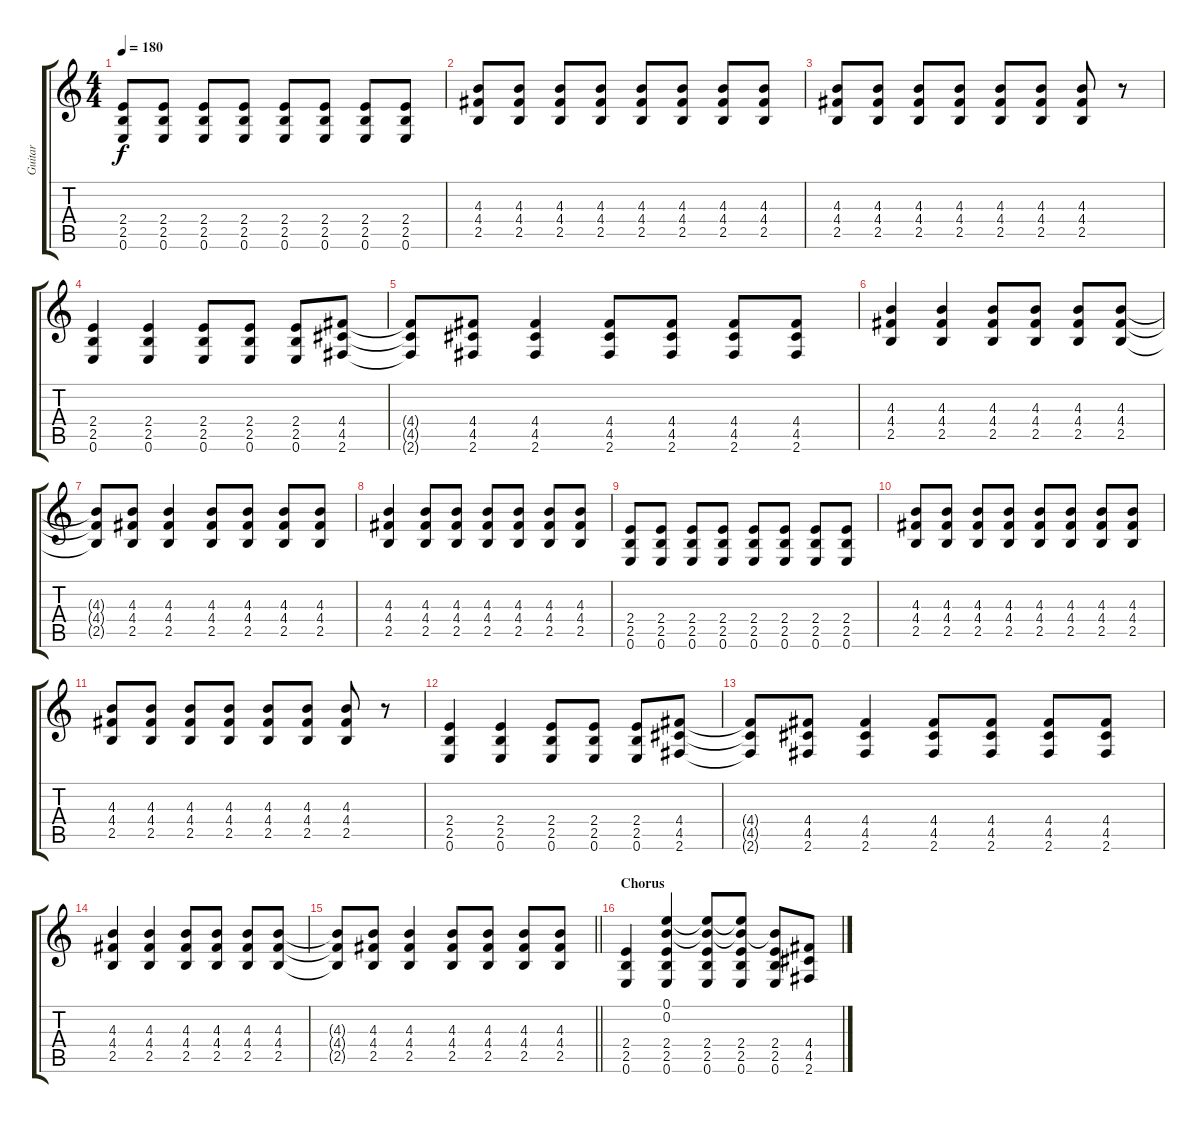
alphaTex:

\track ("Guitar" "Guitar") {instrument distortionguitar}
\staff {score tabs}
\tuning (E4 B3 G3 D3 A2 E2) {hide}
\ts (4 4)
\tempo 180
\clef g2
\ks c
(2.4 2.5 0.6).8{dy f} (2.4 2.5 0.6).8 (2.4 2.5 0.6).8 (2.4 2.5 0.6).8 (2.4 2.5 0.6).8 (2.4 2.5 0.6).8 (2.4 2.5 0.6).8 (2.4 2.5 0.6).8 |
(4.3 4.4 2.5).8 (4.3 4.4 2.5).8 (4.3 4.4 2.5).8 (4.3 4.4 2.5).8 (4.3 4.4 2.5).8 (4.3 4.4 2.5).8 (4.3 4.4 2.5).8 (4.3 4.4 2.5).8 |
(4.3 4.4 2.5).8 (4.3 4.4 2.5).8 (4.3 4.4 2.5).8 (4.3 4.4 2.5).8 (4.3 4.4 2.5).8 (4.3 4.4 2.5).8 (4.3 4.4 2.5).8 r.8 |
(2.4 2.5 0.6).4 (2.4 2.5 0.6).4 (2.4 2.5 0.6).8 (2.4 2.5 0.6).8 (2.4 2.5 0.6).8 (4.4 4.5 2.6).8 |
(4.4{t} 4.5{t} 2.6{t}).8 (4.4 4.5 2.6).8 (4.4 4.5 2.6).4 (4.4 4.5 2.6).8 (4.4 4.5 2.6).8 (4.4 4.5 2.6).8 (4.4 4.5 2.6).8 |
(4.3 4.4 2.5).4 (4.3 4.4 2.5).4 (4.3 4.4 2.5).8 (4.3 4.4 2.5).8 (4.3 4.4 2.5).8 (4.3 4.4 2.5).8 |
(4.3{t} 4.4{t} 2.5{t}).8 (4.3 4.4 2.5).8 (4.3 4.4 2.5).4 (4.3 4.4 2.5).8 (4.3 4.4 2.5).8 (4.3 4.4 2.5).8 (4.3 4.4 2.5).8 |
(4.3 4.4 2.5).4 (4.3 4.4 2.5).8 (4.3 4.4 2.5).8 (4.3 4.4 2.5).8 (4.3 4.4 2.5).8 (4.3 4.4 2.5).8 (4.3 4.4 2.5).8 |
(2.4 2.5 0.6).8 (2.4 2.5 0.6).8 (2.4 2.5 0.6).8 (2.4 2.5 0.6).8 (2.4 2.5 0.6).8 (2.4 2.5 0.6).8 (2.4 2.5 0.6).8 (2.4 2.5 0.6).8 |
(4.3 4.4 2.5).8 (4.3 4.4 2.5).8 (4.3 4.4 2.5).8 (4.3 4.4 2.5).8 (4.3 4.4 2.5).8 (4.3 4.4 2.5).8 (4.3 4.4 2.5).8 (4.3 4.4 2.5).8 |
(4.3 4.4 2.5).8 (4.3 4.4 2.5).8 (4.3 4.4 2.5).8 (4.3 4.4 2.5).8 (4.3 4.4 2.5).8 (4.3 4.4 2.5).8 (4.3 4.4 2.5).8 r.8 |
(2.4 2.5 0.6).4 (2.4 2.5 0.6).4 (2.4 2.5 0.6).8 (2.4 2.5 0.6).8 (2.4 2.5 0.6).8 (4.4 4.5 2.6).8 |
(4.4{t} 4.5{t} 2.6{t}).8 (4.4 4.5 2.6).8 (4.4 4.5 2.6).4 (4.4 4.5 2.6).8 (4.4 4.5 2.6).8 (4.4 4.5 2.6).8 (4.4 4.5 2.6).8 |
(4.3 4.4 2.5).4 (4.3 4.4 2.5).4 (4.3 4.4 2.5).8 (4.3 4.4 2.5).8 (4.3 4.4 2.5).8 (4.3 4.4 2.5).8 |
\barLineRight lightlight
(4.3{t} 4.4{t} 2.5{t}).8 (4.3 4.4 2.5).8 (4.3 4.4 2.5).4 (4.3 4.4 2.5).8 (4.3 4.4 2.5).8 (4.3 4.4 2.5).8 (4.3 4.4 2.5).8 |
\section ("" "Chorus")
(2.4 2.5 0.6).4 (0.1 0.2 2.4 2.5 0.6).4 (0.1{t} 0.2{t} 2.4 2.5 0.6).8 (0.1{t} 0.2{t} 2.4 2.5 0.6).8 (0.2{t} 2.4 2.5 0.6).8 (4.4 4.5 2.6).8
